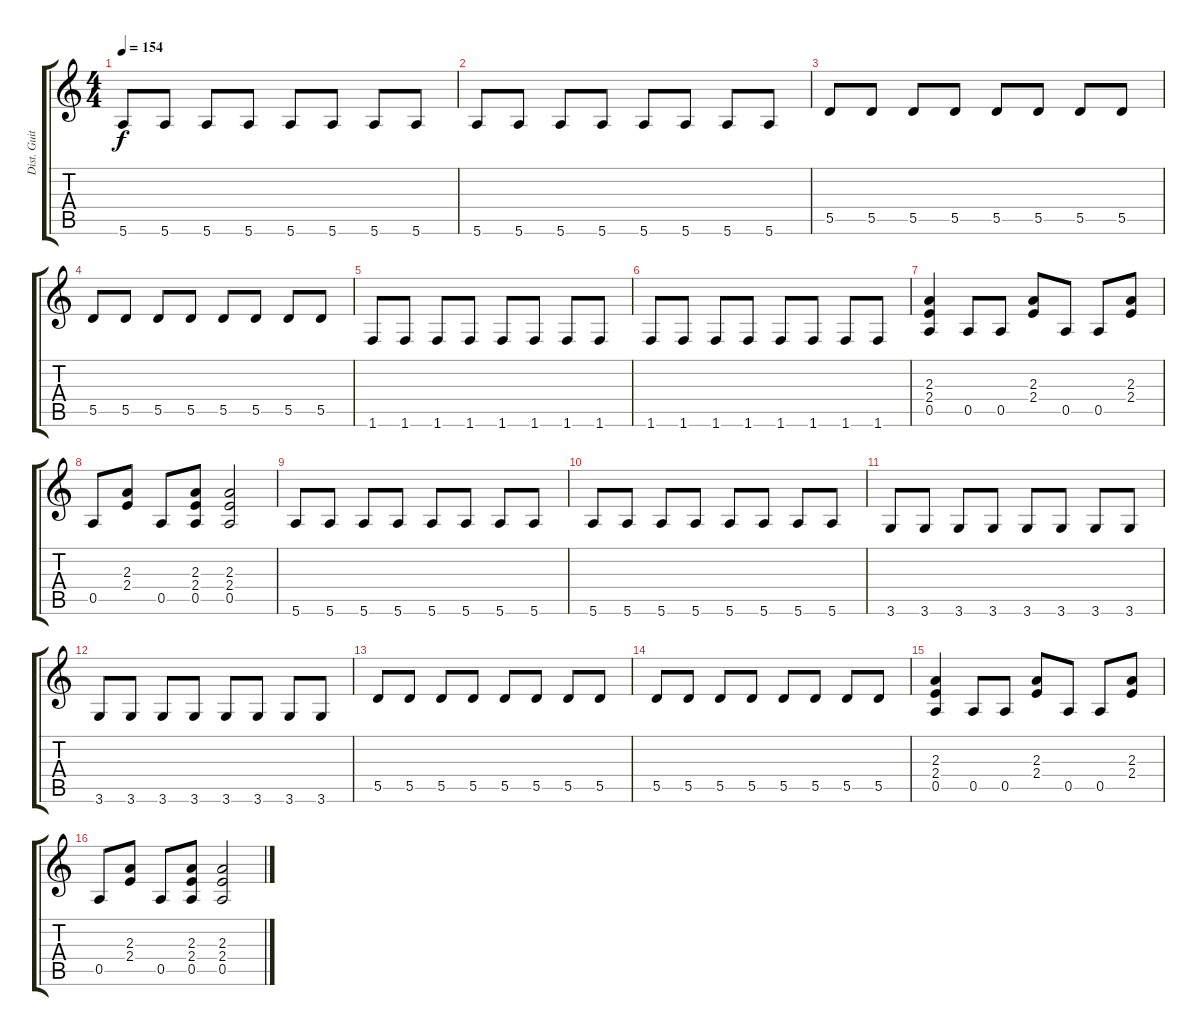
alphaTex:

\track ("Dist. Guitar 1" "Dist. Guit") {instrument distortionguitar}
\staff {score tabs}
\tuning (E4 B3 G3 D3 A2 E2) {hide}
\ts (4 4)
\tempo 154
\clef g2
\ks c
5.6.8{dy f} 5.6.8 5.6.8 5.6.8 5.6.8 5.6.8 5.6.8 5.6.8 |
5.6.8 5.6.8 5.6.8 5.6.8 5.6.8 5.6.8 5.6.8 5.6.8 |
5.5.8 5.5.8 5.5.8 5.5.8 5.5.8 5.5.8 5.5.8 5.5.8 |
5.5.8 5.5.8 5.5.8 5.5.8 5.5.8 5.5.8 5.5.8 5.5.8 |
1.6.8 1.6.8 1.6.8 1.6.8 1.6.8 1.6.8 1.6.8 1.6.8 |
1.6.8 1.6.8 1.6.8 1.6.8 1.6.8 1.6.8 1.6.8 1.6.8 |
(2.3 2.4 0.5).4 0.5.8 0.5.8 (2.3 2.4).8 0.5.8 0.5.8 (2.3 2.4).8 |
0.5.8 (2.3 2.4).8 0.5.8 (2.3 2.4 0.5).8 (2.3 2.4 0.5).2 |
5.6.8 5.6.8 5.6.8 5.6.8 5.6.8 5.6.8 5.6.8 5.6.8 |
5.6.8 5.6.8 5.6.8 5.6.8 5.6.8 5.6.8 5.6.8 5.6.8 |
3.6.8 3.6.8 3.6.8 3.6.8 3.6.8 3.6.8 3.6.8 3.6.8 |
3.6.8 3.6.8 3.6.8 3.6.8 3.6.8 3.6.8 3.6.8 3.6.8 |
5.5.8 5.5.8 5.5.8 5.5.8 5.5.8 5.5.8 5.5.8 5.5.8 |
5.5.8 5.5.8 5.5.8 5.5.8 5.5.8 5.5.8 5.5.8 5.5.8 |
(2.3 2.4 0.5).4 0.5.8 0.5.8 (2.3 2.4).8 0.5.8 0.5.8 (2.3 2.4).8 |
0.5.8 (2.3 2.4).8 0.5.8 (2.3 2.4 0.5).8 (2.3 2.4 0.5).2
